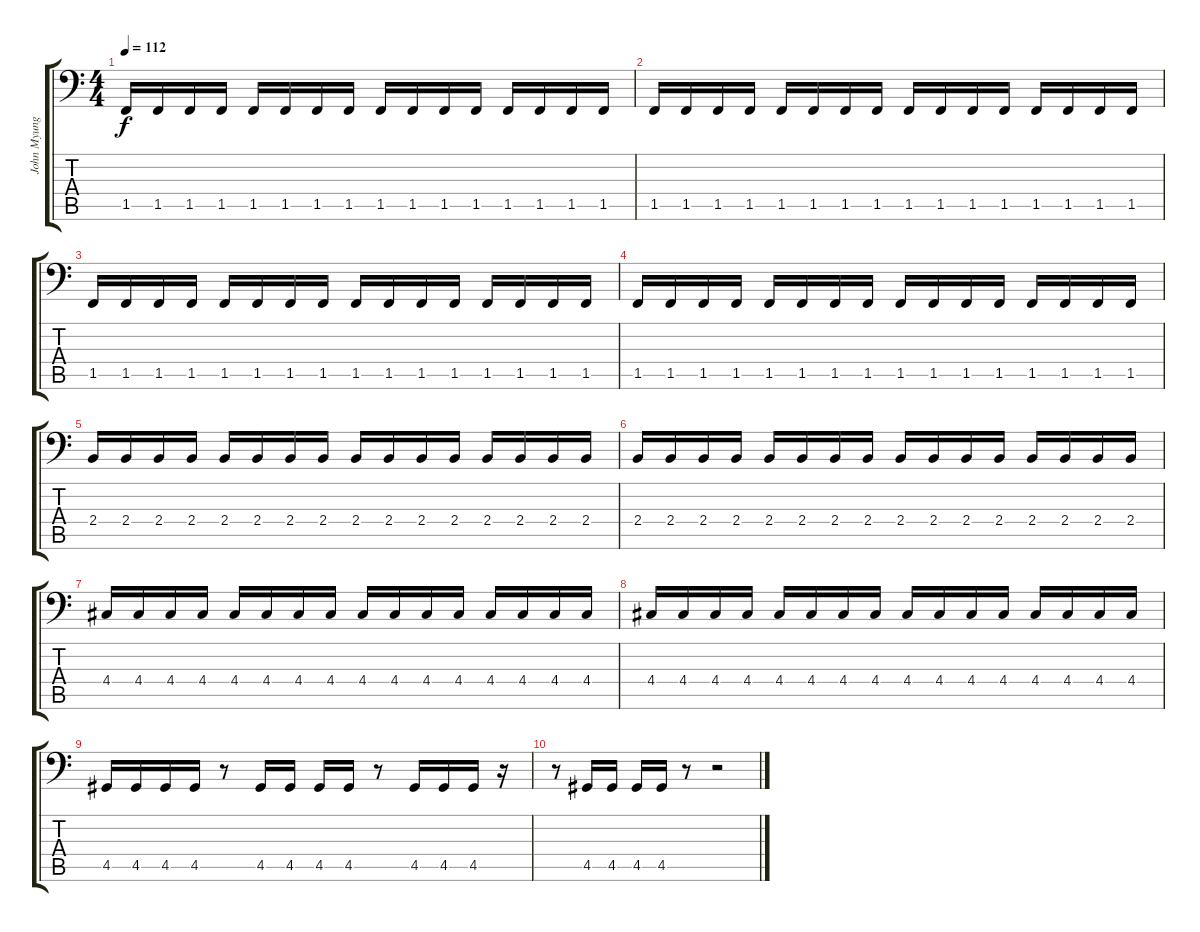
\track ("John Myung" "John Myung") {instrument electricbassfinger}
\staff {score tabs}
\tuning (C3 G2 D2 A1 E1 B0) {hide}
\ts (4 4)
\tempo 112
\clef f4
\ks c
1.5.16{dy f} 1.5.16 1.5.16 1.5.16 1.5.16 1.5.16 1.5.16 1.5.16 1.5.16 1.5.16 1.5.16 1.5.16 1.5.16 1.5.16 1.5.16 1.5.16 |
1.5.16 1.5.16 1.5.16 1.5.16 1.5.16 1.5.16 1.5.16 1.5.16 1.5.16 1.5.16 1.5.16 1.5.16 1.5.16 1.5.16 1.5.16 1.5.16 |
1.5.16 1.5.16 1.5.16 1.5.16 1.5.16 1.5.16 1.5.16 1.5.16 1.5.16 1.5.16 1.5.16 1.5.16 1.5.16 1.5.16 1.5.16 1.5.16 |
1.5.16 1.5.16 1.5.16 1.5.16 1.5.16 1.5.16 1.5.16 1.5.16 1.5.16 1.5.16 1.5.16 1.5.16 1.5.16 1.5.16 1.5.16 1.5.16 |
2.4.16 2.4.16 2.4.16 2.4.16 2.4.16 2.4.16 2.4.16 2.4.16 2.4.16 2.4.16 2.4.16 2.4.16 2.4.16 2.4.16 2.4.16 2.4.16 |
2.4.16 2.4.16 2.4.16 2.4.16 2.4.16 2.4.16 2.4.16 2.4.16 2.4.16 2.4.16 2.4.16 2.4.16 2.4.16 2.4.16 2.4.16 2.4.16 |
4.4.16 4.4.16 4.4.16 4.4.16 4.4.16 4.4.16 4.4.16 4.4.16 4.4.16 4.4.16 4.4.16 4.4.16 4.4.16 4.4.16 4.4.16 4.4.16 |
4.4.16 4.4.16 4.4.16 4.4.16 4.4.16 4.4.16 4.4.16 4.4.16 4.4.16 4.4.16 4.4.16 4.4.16 4.4.16 4.4.16 4.4.16 4.4.16 |
4.5.16 4.5.16 4.5.16 4.5.16 r.8 4.5.16 4.5.16 4.5.16 4.5.16 r.8 4.5.16 4.5.16 4.5.16 r.16 |
r.8 4.5.16 4.5.16 4.5.16 4.5.16 r.8 r.2
